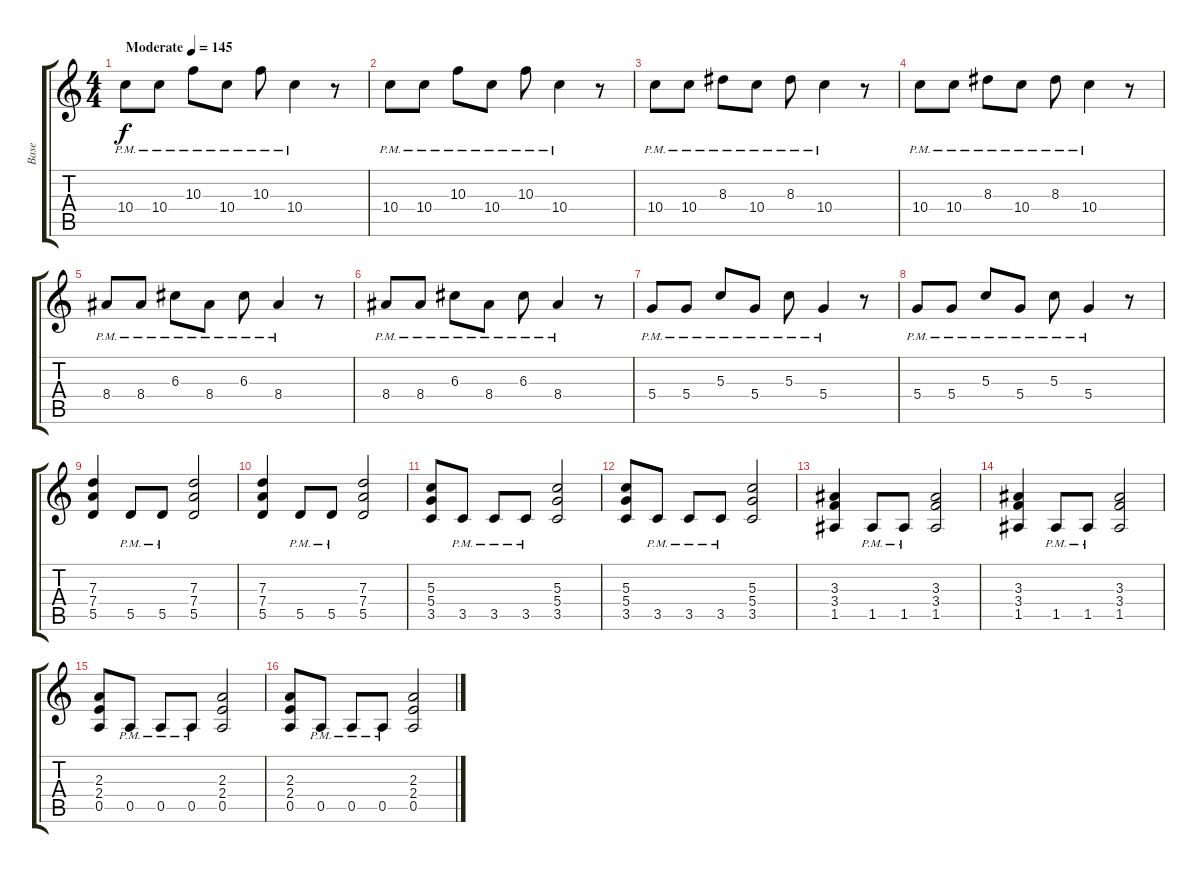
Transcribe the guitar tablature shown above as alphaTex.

\track ("Base" "Base") {instrument distortionguitar}
\staff {score tabs}
\tuning (E4 B3 G3 D3 A2 E2) {hide}
\ts (4 4)
\tempo (145 "Moderate")
\clef g2
\ks c
10.4{pm}.8{dy f instrument distortionguitar} 10.4{pm}.8 10.3{pm}.8 10.4{pm}.8 10.3{pm}.8 10.4{pm}.4 r.8 |
10.4{pm}.8 10.4{pm}.8 10.3{pm}.8 10.4{pm}.8 10.3{pm}.8 10.4{pm}.4 r.8 |
10.4{pm}.8 10.4{pm}.8 8.3{pm}.8 10.4{pm}.8 8.3{pm}.8 10.4{pm}.4 r.8 |
10.4{pm}.8 10.4{pm}.8 8.3{pm}.8 10.4{pm}.8 8.3{pm}.8 10.4{pm}.4 r.8 |
8.4{pm}.8 8.4{pm}.8 6.3{pm}.8 8.4{pm}.8 6.3{pm}.8 8.4{pm}.4 r.8 |
8.4{pm}.8 8.4{pm}.8 6.3{pm}.8 8.4{pm}.8 6.3{pm}.8 8.4{pm}.4 r.8 |
5.4{pm}.8 5.4{pm}.8 5.3{pm}.8 5.4{pm}.8 5.3{pm}.8 5.4{pm}.4 r.8 |
5.4{pm}.8 5.4{pm}.8 5.3{pm}.8 5.4{pm}.8 5.3{pm}.8 5.4{pm}.4 r.8 |
(7.3 7.4 5.5).4 5.5{pm}.8 5.5{pm}.8 (7.3 7.4 5.5).2 |
(7.3 7.4 5.5).4 5.5{pm}.8 5.5{pm}.8 (7.3 7.4 5.5).2 |
(5.3 5.4 3.5).8 3.5{pm}.8 3.5{pm}.8 3.5{pm}.8 (5.3 5.4 3.5).2 |
(5.3 5.4 3.5).8 3.5{pm}.8 3.5{pm}.8 3.5{pm}.8 (5.3 5.4 3.5).2 |
(3.3 3.4 1.5).4 1.5{pm}.8 1.5{pm}.8 (3.3 3.4 1.5).2 |
(3.3 3.4 1.5).4 1.5{pm}.8 1.5{pm}.8 (3.3 3.4 1.5).2 |
(2.3 2.4 0.5).8 0.5{pm}.8 0.5{pm}.8 0.5{pm}.8 (2.3 2.4 0.5).2 |
(2.3 2.4 0.5).8 0.5{pm}.8 0.5{pm}.8 0.5{pm}.8 (2.3 2.4 0.5).2
